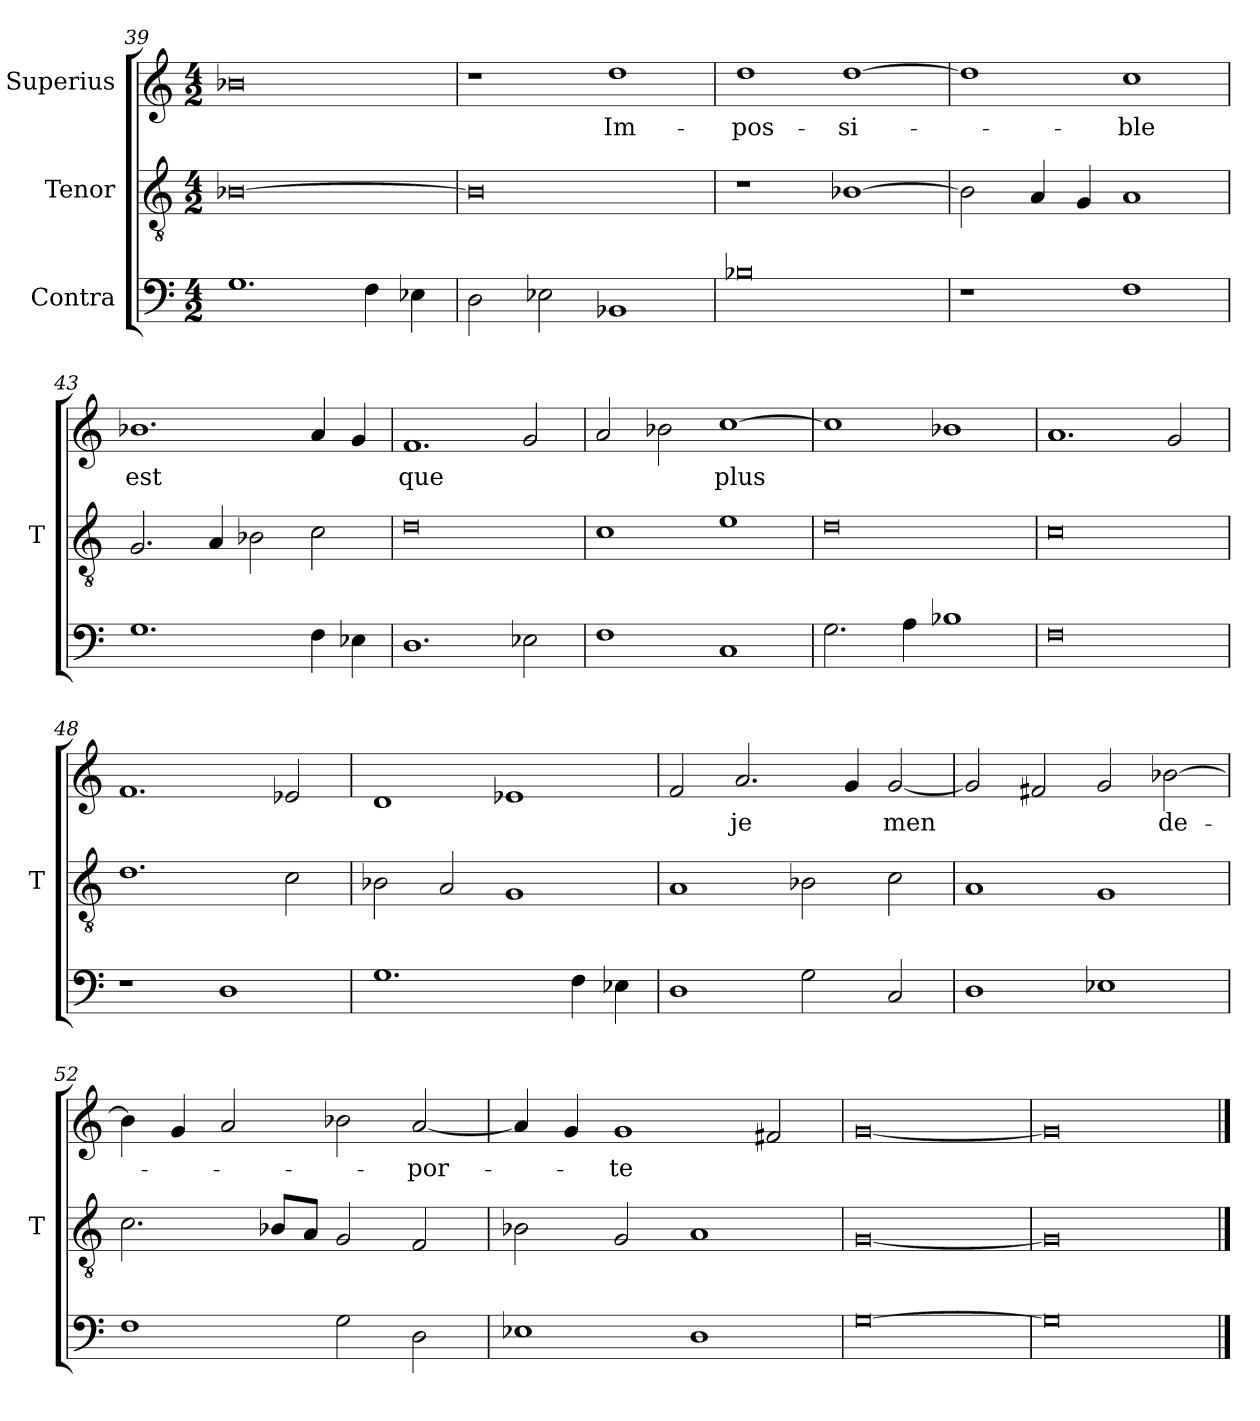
**kern	**kern	**kern	**text
*part3	*part2	*part1	*part1
*staff3	*staff2	*staff1	*staff1
*I"Contra	*I"Tenor	*I"Superius	*
*	*I'T	*	*
*clefF4	*clefGv2	*clefG2	*
*M4/2	*M4/2	*M4/2	*
=39	=39	=39	=39
1.G	[0B-X	0b-X	.
4F	.	.	.
4E-X	.	.	.
=40	=40	=40	=40
2D	0B-]	1r	.
2E-X	.	.	.
1BB-X	.	1dd	Im-
=41	=41	=41	=41
0B-X	1r	1dd	-pos-
.	[1B-X	[1dd	-si-
=42	=42	=42	=42
1r	2B-]	1dd]	.
.	4A	.	.
.	4G	.	.
1F	1A	1cc	-ble
=43	=43	=43	=43
1.G	2.G	1.b-X	-est
.	4A	.	.
.	2B-X	.	.
4F	2c	4a	.
4E-X	.	4g	.
=44	=44	=44	=44
1.D	0d	1.f	-que
2E-X	.	2g	.
=45	=45	=45	=45
1F	1c	2a	.
.	.	2b-X	.
1C	1e	[1cc	-plus
=46	=46	=46	=46
2.G	0d	1cc]	.
4A	.	.	.
1B-X	.	1b-X	.
=47	=47	=47	=47
0F	0c	1.a	.
.	.	2g	.
=48	=48	=48	=48
1r	1.d	1.f	.
1D	.	.	.
.	2c	2e-X	.
=49	=49	=49	=49
1.G	2B-X	1d	.
.	2A	.	.
.	1G	1e-X	.
4F	.	.	.
4E-X	.	.	.
=50	=50	=50	=50
1D	1A	2f	.
.	.	2.a	-je
2G	2B-X	.	.
.	.	4g	.
2C	2c	[2g	-men
=51	=51	=51	=51
1D	1A	2g]	.
.	.	2f#X	.
1E-X	1G	2g	.
.	.	[2b-X	de-
=52	=52	=52	=52
1F	2.c	4b-]	.
.	.	4g	.
.	.	2a	.
.	8B-X/L	.	.
.	8A/J	.	.
2G	2G	2b-X	.
2D	2F	[2a	-por-
=53	=53	=53	=53
1E-X	2B-X	4a]	.
.	.	4g	.
.	2G	1g	-te
1D	1A	.	.
.	.	2f#X	.
=54	=54	=54	=54
[0G	[0G	[0g	.
=55	=55	=55	=55
0G]	0G]	0g]	.
==	==	==	==
*-	*-	*-	*-
